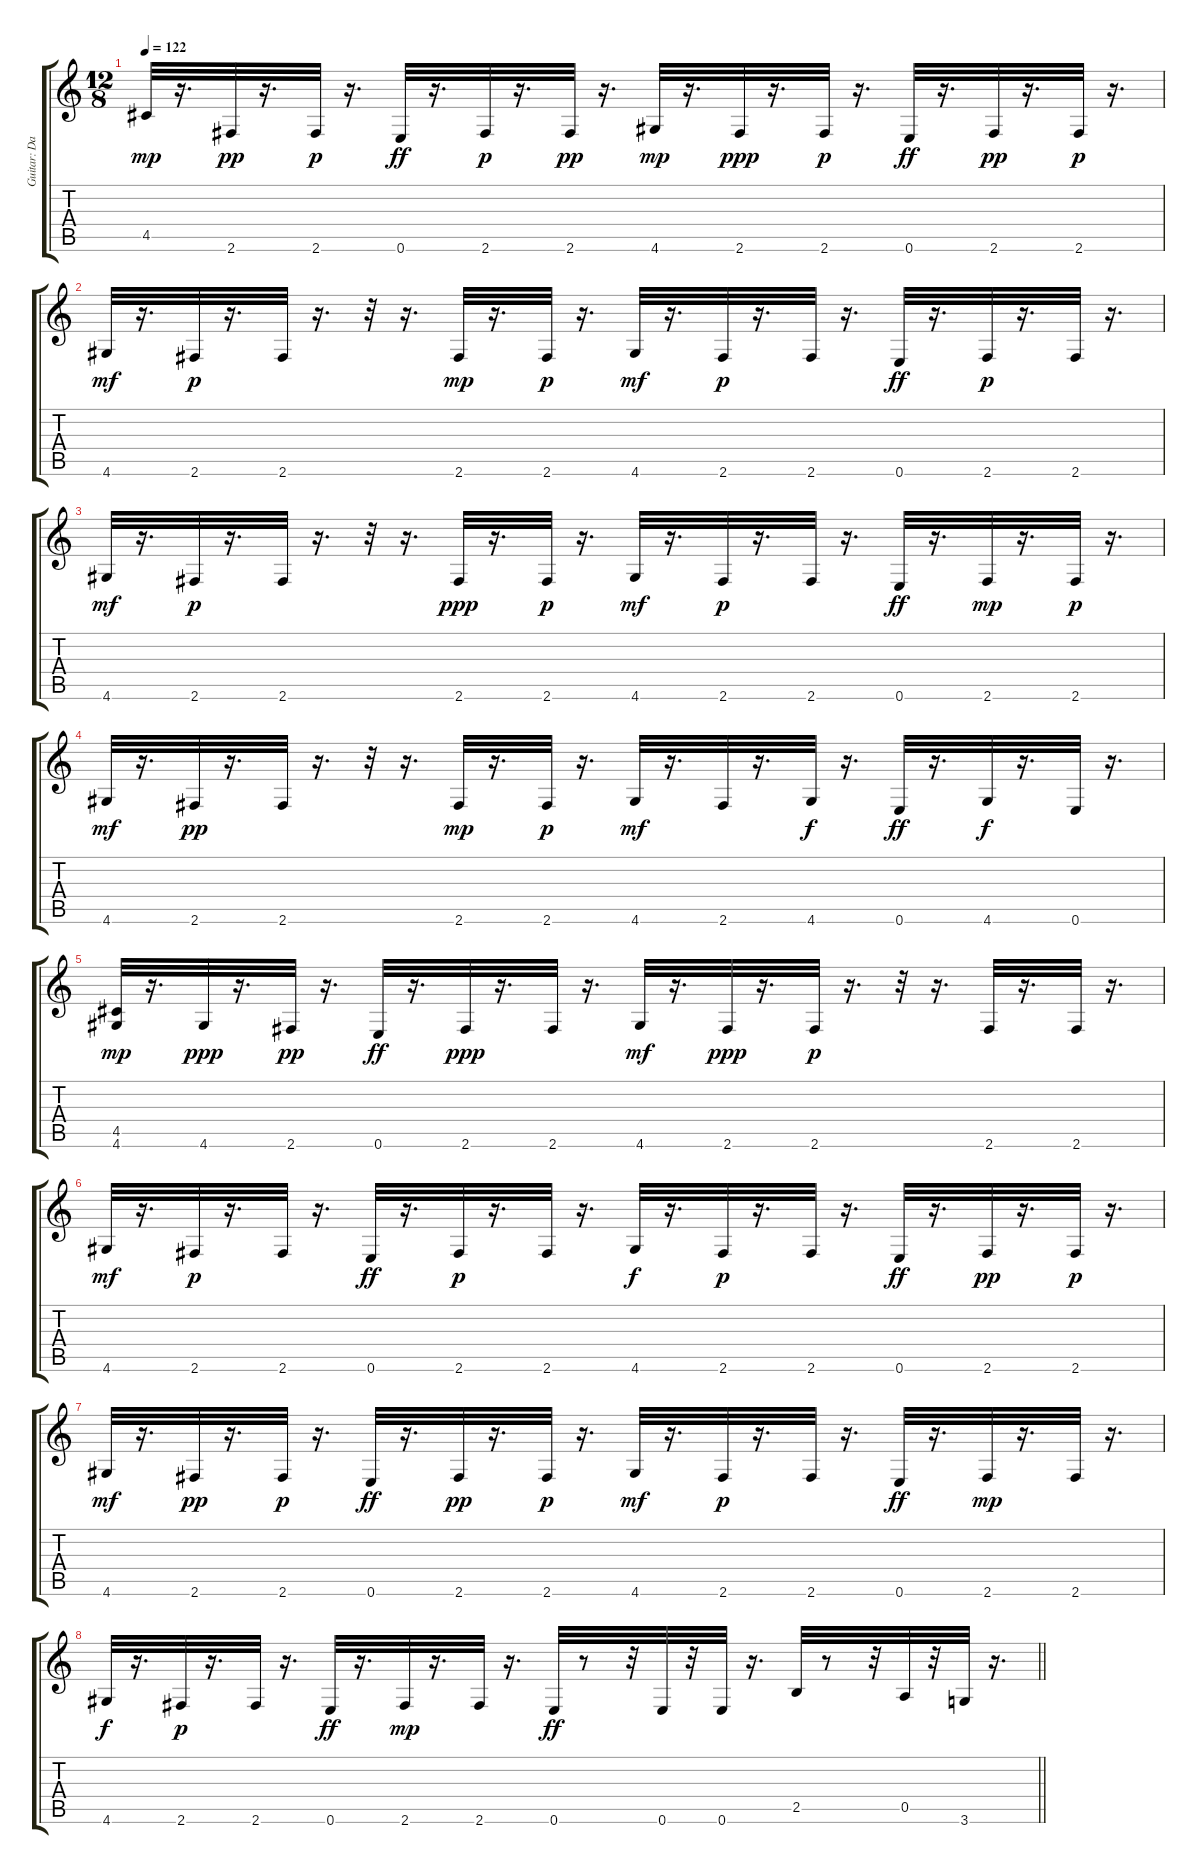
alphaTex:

\track ("Guitar: Davey Johnstone" "Guitar: Da") {instrument electricguitarjazz}
\staff {score tabs}
\tuning (E4 B3 G3 D3 A2 E2) {hide}
\ts (12 8)
\tempo 122
\clef g2
\ks c
4.5.32{dy mp} r.16{d} 2.6.32{dy pp} r.16{d} 2.6.32{dy p} r.16{d} 0.6.32{dy ff} r.16{d} 2.6.32{dy p} r.16{d} 2.6.32{dy pp} r.16{d} 4.6.32{dy mp} r.16{d} 2.6.32{dy ppp} r.16{d} 2.6.32{dy p} r.16{d} 0.6.32{dy ff} r.16{d} 2.6.32{dy pp} r.16{d} 2.6.32{dy p} r.16{d} |
4.6.32{dy mf} r.16{d} 2.6.32{dy p} r.16{d} 2.6.32 r.16{d} r.32 r.16{d} 2.6.32{dy mp} r.16{d} 2.6.32{dy p} r.16{d} 4.6.32{dy mf} r.16{d} 2.6.32{dy p} r.16{d} 2.6.32 r.16{d} 0.6.32{dy ff} r.16{d} 2.6.32{dy p} r.16{d} 2.6.32 r.16{d} |
4.6.32{dy mf} r.16{d} 2.6.32{dy p} r.16{d} 2.6.32 r.16{d} r.32 r.16{d} 2.6.32{dy ppp} r.16{d} 2.6.32{dy p} r.16{d} 4.6.32{dy mf} r.16{d} 2.6.32{dy p} r.16{d} 2.6.32 r.16{d} 0.6.32{dy ff} r.16{d} 2.6.32{dy mp} r.16{d} 2.6.32{dy p} r.16{d} |
4.6.32{dy mf} r.16{d} 2.6.32{dy pp} r.16{d} 2.6.32 r.16{d} r.32 r.16{d} 2.6.32{dy mp} r.16{d} 2.6.32{dy p} r.16{d} 4.6.32{dy mf} r.16{d} 2.6.32 r.16{d} 4.6.32{dy f} r.16{d} 0.6.32{dy ff} r.16{d} 4.6.32{dy f} r.16{d} 0.6.32 r.16{d} |
(4.5 4.6).32{dy mp} r.16{d} 4.6.32{dy ppp} r.16{d} 2.6.32{dy pp} r.16{d} 0.6.32{dy ff} r.16{d} 2.6.32{dy ppp} r.16{d} 2.6.32 r.16{d} 4.6.32{dy mf} r.16{d} 2.6.32{dy ppp} r.16{d} 2.6.32{dy p} r.16{d} r.32 r.16{d} 2.6.32 r.16{d} 2.6.32 r.16{d} |
4.6.32{dy mf} r.16{d} 2.6.32{dy p} r.16{d} 2.6.32 r.16{d} 0.6.32{dy ff} r.16{d} 2.6.32{dy p} r.16{d} 2.6.32 r.16{d} 4.6.32{dy f} r.16{d} 2.6.32{dy p} r.16{d} 2.6.32 r.16{d} 0.6.32{dy ff} r.16{d} 2.6.32{dy pp} r.16{d} 2.6.32{dy p} r.16{d} |
4.6.32{dy mf} r.16{d} 2.6.32{dy pp} r.16{d} 2.6.32{dy p} r.16{d} 0.6.32{dy ff} r.16{d} 2.6.32{dy pp} r.16{d} 2.6.32{dy p} r.16{d} 4.6.32{dy mf} r.16{d} 2.6.32{dy p} r.16{d} 2.6.32 r.16{d} 0.6.32{dy ff} r.16{d} 2.6.32{dy mp} r.16{d} 2.6.32 r.16{d} |
\barLineRight lightlight
4.6.32{dy f} r.16{d} 2.6.32{dy p} r.16{d} 2.6.32 r.16{d} 0.6.32{dy ff} r.16{d} 2.6.32{dy mp} r.16{d} 2.6.32 r.16{d} 0.6.32{dy ff} r.8 r.32 0.6.32 r.32 0.6.32 r.16{d} 2.5.32 r.8 r.32 0.5.32 r.32 3.6.32 r.16{d}
